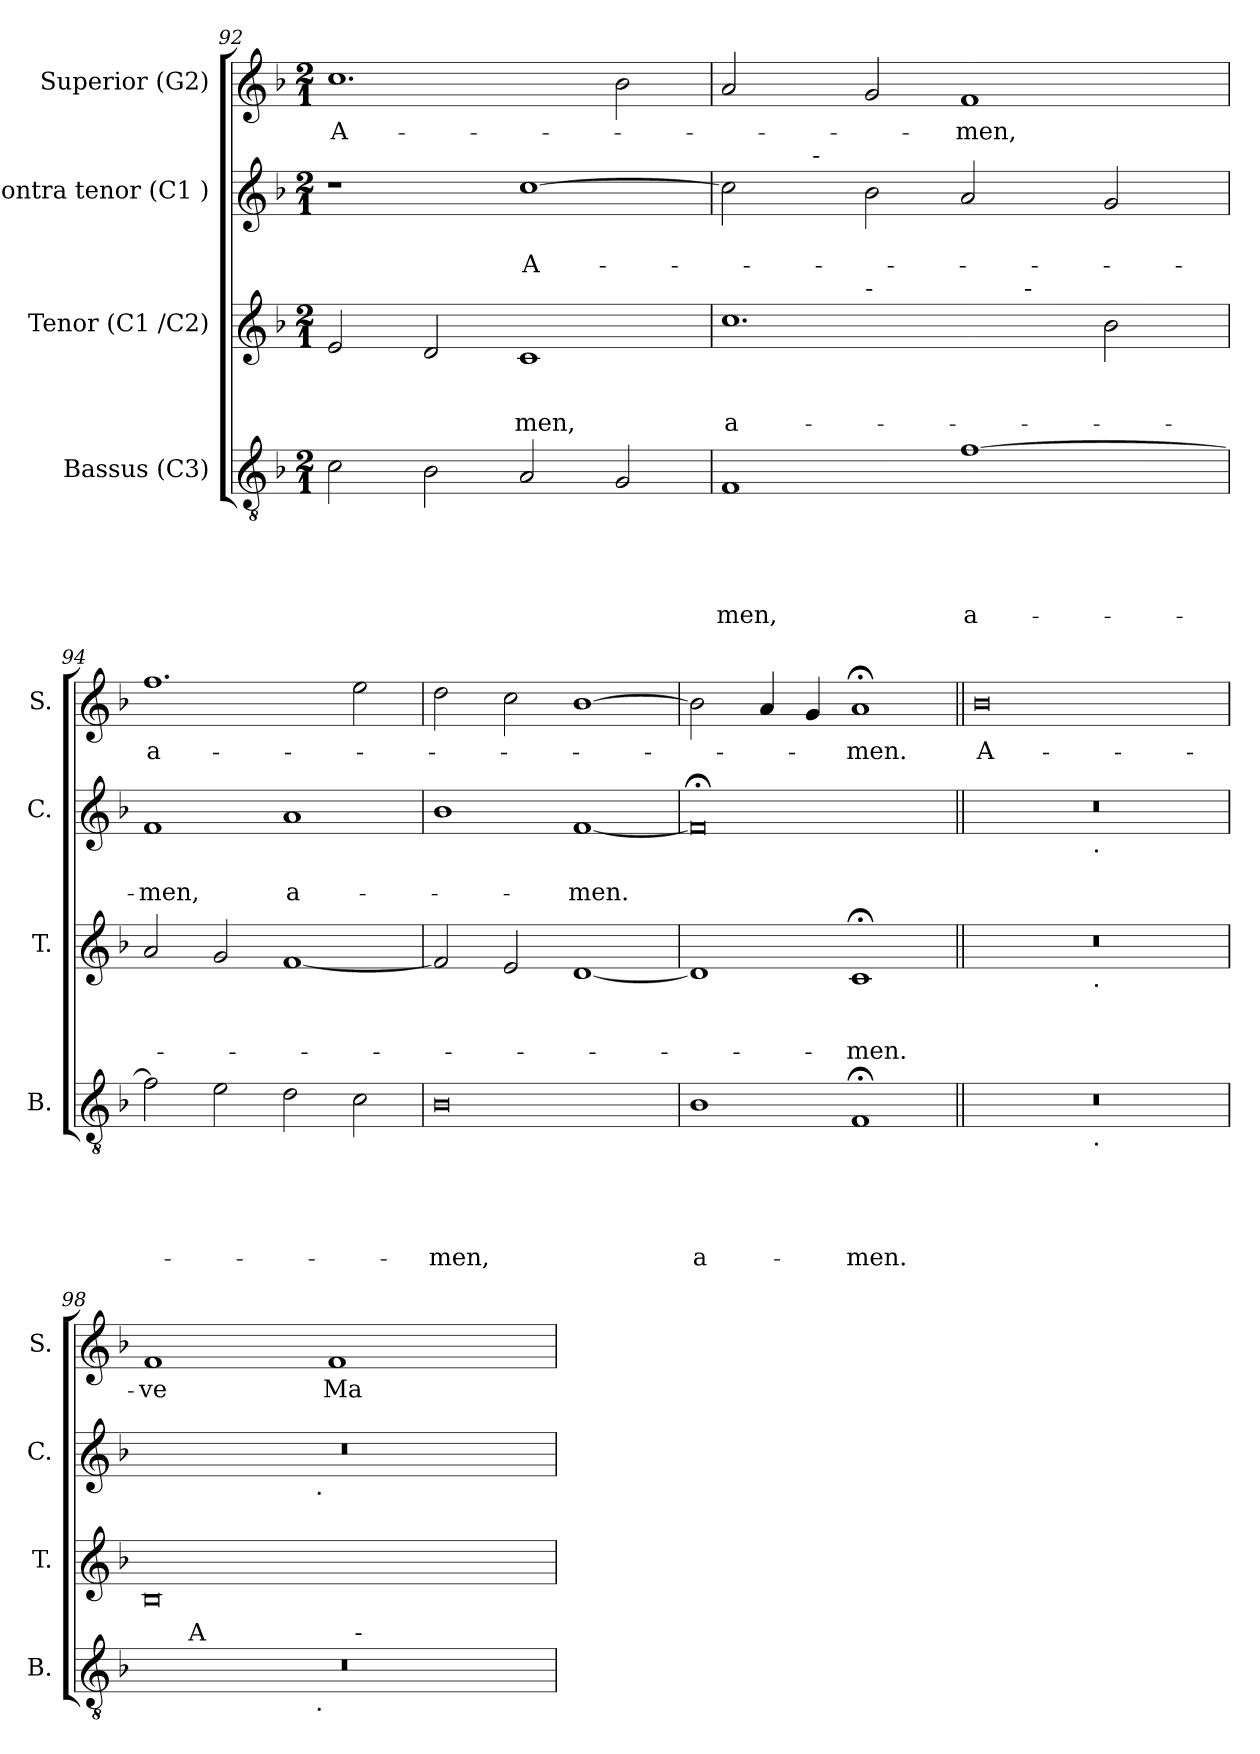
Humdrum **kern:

**kern	**text	**text	**text	**text	**text	**kern	**text	**text	**text	**kern	**text	**text	**kern	**text
*part4	*part4	*part4	*part4	*part4	*part4	*part3	*part3	*part3	*part3	*part2	*part2	*part2	*part1	*part1
*staff4	*staff4	*staff4	*staff4	*staff4	*staff4	*staff3	*staff3	*staff3	*staff3	*staff2	*staff2	*staff2	*staff1	*staff1
*I"Bassus (C3)	*	*	*	*	*	*I"Tenor (C1 /C2)	*	*	*	*I"Contra tenor (C1 )	*	*	*I"Superior (G2)	*
*I'B.	*	*	*	*	*	*I'T.	*	*	*	*I'C.	*	*	*I'S.	*
*clefGv2	*	*	*	*	*	*clefG2	*	*	*	*clefG2	*	*	*clefG2	*
*k[b-]	*	*	*	*	*	*k[b-]	*	*	*	*k[b-]	*	*	*k[b-]	*
*F:	*	*	*	*	*	*F:	*	*	*	*F:	*	*	*F:	*
*M2/1	*	*	*	*	*	*M2/1	*	*	*	*M2/1	*	*	*M2/1	*
=92	=92	=92	=92	=92	=92	=92	=92	=92	=92	=92	=92	=92	=92	=92
!	!	!	!	!	!	!	!	!	!	!	!	!	!	!LO:LY:b
2c\	.	.	.	.	.	2e/	.	.	.	1r	.	.	1.cc	A-
2B-\	.	.	.	.	.	2d/	.	.	.	.	.	.	.	.
!	!	!	!	!	!	!	!	!	!LO:LY:b	!	!	!LO:LY:b	!	!
2A/	.	.	.	.	.	1c	.	.	-men,	[>1cc	.	A-	.	.
2G/	.	.	.	.	.	.	.	.	.	.	.	.	2b-\	.
!!LO:PB:g=z
=93	=93	=93	=93	=93	=93	=93	=93	=93	=93	=93	=93	=93	=93	=93
!	!	!	!	!	!LO:LY:b	!	!	!	!LO:LY:b:rj	!	!	!	!	!
*	*	*	*	*	*	*^	*	*	*	*^	*	*	*	*
*	*	*	*	*	*	*	*^	*	*	*	*	*	*	*	*	*
1F	.	.	.	.	men,	1.cc	2ryy	1ryy	.	.	a-	2cc\]	4ryy	.	.	2a/	.
.	.	.	.	.	.	.	.	.	.	.	.	.	16ryy	.	.	.	.
!	!	!	!	!	!	!	!	!	!	!	!	!	!LO:TX:a:t=-	!	!	!	!
.	.	.	.	.	.	.	.	.	.	.	.	.	1ryy	.	.	.	.
!	!	!	!	!	!	!	!LO:TX:a:t=-	!	!	!	!	!	!	!	!	!	!
.	.	.	.	.	.	.	1.ryy	.	.	.	.	2b-\	.	.	.	2g/	.
!	!	!	!	!	!LO:LY:b:rj	!	!	!	!	!	!	!	!	!	!	!	!LO:LY:b
[>1f	.	.	.	.	a-	.	.	4ryy	.	.	.	2a/	.	.	.	1f	-men,
!	!	!	!	!	!	!	!	!LO:TX:a:t=-	!	!	!	!	!	!	!	!	!
.	.	.	.	.	.	.	.	2.ryy	.	.	.	.	.	.	.	.	.
.	.	.	.	.	.	.	.	.	.	.	.	.	2ryy	.	.	.	.
.	.	.	.	.	.	2b-\	.	.	.	.	.	2g/	.	.	.	.	.
.	.	.	.	.	.	.	.	.	.	.	.	.	8.ryy	.	.	.	.
=94	=94	=94	=94	=94	=94	=94	=94	=94	=94	=94	=94	=94	=94	=94	=94	=94	=94
!	!	!	!	!	!	!	!	!	!	!	!	!	!	!	!LO:LY:b	!	!LO:LY:b:rj
*	*	*	*	*	*	*v	*v	*v	*	*	*	*	*	*	*	*	*
*	*	*	*	*	*	*	*	*	*	*v	*v	*	*	*	*
2f\]	.	.	.	.	.	2a/	.	.	.	1f	.	-men,	1.ff	a-
2e\	.	.	.	.	.	2g/	.	.	.	.	.	.	.	.
!	!	!	!	!	!	!	!	!	!	!	!	!LO:LY:b:rj	!	!
2d\	.	.	.	.	.	[<1f	.	.	.	1a	.	a-	.	.
2c\	.	.	.	.	.	.	.	.	.	.	.	.	2ee\	.
=95	=95	=95	=95	=95	=95	=95	=95	=95	=95	=95	=95	=95	=95	=95
!	!	!	!	!	!LO:LY:b	!	!	!	!	!	!	!	!	!
0B-	.	.	.	.	-men,	2f/]	.	.	.	1b-	.	.	2dd\	.
.	.	.	.	.	.	2e/	.	.	.	.	.	.	2cc\	.
!	!	!	!	!	!	!	!	!	!	!	!	!LO:LY:b	!	!
.	.	.	.	.	.	[<1d	.	.	.	[<1f	.	-men.	[>1b-	.
=96	=96	=96	=96	=96	=96	=96	=96	=96	=96	=96	=96	=96	=96	=96
!	!	!	!	!	!LO:LY:b:rj	!	!	!	!	!	!	!	!	!
1B-	.	.	.	.	a-	1d]	.	.	.	0f;]	.	.	2b-\]	.
.	.	.	.	.	.	.	.	.	.	.	.	.	4a/	.
.	.	.	.	.	.	.	.	.	.	.	.	.	4g/	.
!	!	!	!	!	!LO:LY:b	!	!	!	!LO:LY:b	!	!	!	!	!LO:LY:b
1F;	.	.	.	.	-men.	1c;	.	.	-men.	.	.	.	1a;	-men.
=97||	=97||	=97||	=97||	=97||	=97||	=97||	=97||	=97||	=97||	=97||	=97||	=97||	=97||	=97||
!	!	!	!	!	!	!	!	!	!	!	!	!	!	!LO:LY:b:rj
*^	*	*	*	*	*	*^	*	*	*	*^	*	*	*	*
0r	1ryy	.	.	.	.	.	0r	1ryy	.	.	.	0r	1ryy	.	.	0b-	A-
.	32ryy	.	.	.	.	.	.	32ryy	.	.	.	.	32ryy	.	.	.	.
!	!	!	!	!	!	!	!	!	!	!	!	!	!LO:TX:b:t=.	!	!	!	!
!	!	!	!	!	!	!	!	!LO:TX:b:t=.	!	!	!	!	!	!	!	!	!
!	!LO:TX:b:t=.	!	!	!	!	!	!	!	!	!	!	!	!	!	!	!	!
.	2ryy	.	.	.	.	.	.	2ryy	.	.	.	.	2ryy	.	.	.	.
.	4...ryy	.	.	.	.	.	.	4...ryy	.	.	.	.	4...ryy	.	.	.	.
=98	=98	=98	=98	=98	=98	=98	=98	=98	=98	=98	=98	=98	=98	=98	=98	=98	=98
!	!	!	!	!	!	!	!	!	!	!	!	!	!	!	!	!	!LO:LY:b
*^	*^	*	*	*	*	*	*v	*v	*	*	*	*	*	*	*	*	*
0r	8ryy	2ryy	1ryy	.	.	.	.	.	0B-	.	.	.	0r	2ryy	.	.	1f	-ve
.	32ryy	.	.	.	.	.	.	.	.	.	.	.	.	.	.	.	.	.
!	!LO:TX:a:t=A	!	!	!	!	!	!	!	!	!	!	!	!	!	!	!	!	!
.	1ryy	.	.	.	.	.	.	.	.	.	.	.	.	.	.	.	.	.
.	.	4...ryy	.	.	.	.	.	.	.	.	.	.	.	4...ryy	.	.	.	.
!	!	!	!	!	!	!	!	!	!	!	!	!	!	!LO:TX:b:t=.	!	!	!	!
!	!	!LO:TX:b:t=.	!	!	!	!	!	!	!	!	!	!	!	!	!	!	!	!
.	.	1ryy	.	.	.	.	.	.	.	.	.	.	.	1ryy	.	.	.	.
!	!	!	!	!	!	!	!	!	!	!	!	!	!	!	!	!	!	!LO:LY:b
.	.	.	16.ryy	.	.	.	.	.	.	.	.	.	.	.	.	.	1f	Ma-
!	!	!	!LO:TX:a:t=-	!	!	!	!	!	!	!	!	!	!	!	!	!	!	!
.	.	.	2ryy	.	.	.	.	.	.	.	.	.	.	.	.	.	.	.
.	2ryy	.	.	.	.	.	.	.	.	.	.	.	.	.	.	.	.	.
.	.	.	4ryy	.	.	.	.	.	.	.	.	.	.	.	.	.	.	.
.	4ryy	.	.	.	.	.	.	.	.	.	.	.	.	.	.	.	.	.
.	.	.	8ryy	.	.	.	.	.	.	.	.	.	.	.	.	.	.	.
.	16.ryy	.	.	.	.	.	.	.	.	.	.	.	.	.	.	.	.	.
.	.	32ryy	32ryy	.	.	.	.	.	.	.	.	.	.	32ryy	.	.	.	.
*v	*v	*v	*v	*	*	*	*	*	*	*	*	*	*v	*v	*	*	*	*
=	=	=	=	=	=	=	=	=	=	=	=	=	=	=
*-	*-	*-	*-	*-	*-	*-	*-	*-	*-	*-	*-	*-	*-	*-
